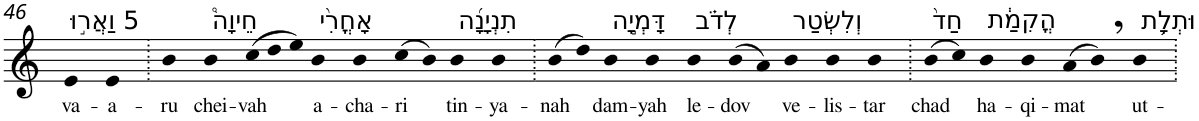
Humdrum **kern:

**kern	**text
*part1	*part1
*staff1	*staff1
*I"Piano	*
*I'Pno	*
!!LO:PB:g=z
*clefG2	*
*k[]	*
=46	=46
!LO:TX:a:t=5 וַאֲר֣וּ	!
!	!LO:LY:b
4e	va-
!	!LO:LY:b
4e	-a-
=47.	=47.
!	!LO:LY:b
4b	-ru
!LO:TX:a:t=חֵיוָה֩	!
!	!LO:LY:b
4b	chei-
*Xtuplet	*
!	!LO:LY:b
(>12cc	-vah
12dd	.
12ee)	.
!LO:TX:a:t=אָחֳרִ֨י	!
!	!LO:LY:b
4b	a-
!	!LO:LY:b
4b	-cha-
!	!LO:LY:b
(>8cc	-ri
8b)	.
!LO:TX:a:t=תִנְיָנָ֜ה	!
!	!LO:LY:b
4b	tin-
!	!LO:LY:b
4b	-ya-
=48.	=48.
!	!LO:LY:b
(>8b	-nah
8dd)	.
!LO:TX:a:t=דָּמְיָ֣ה	!
!	!LO:LY:b
4b	dam-
!	!LO:LY:b
4b	-yah
!LO:TX:a:t=לְדֹ֗ב	!
!	!LO:LY:b
4b	le-
!	!LO:LY:b
(>8b	-dov
8a)	.
!LO:TX:a:t=וְלִשְׂטַר	!
!	!LO:LY:b
4b	ve-
!	!LO:LY:b
4b	-lis-
!	!LO:LY:b
4b	-tar
=49.	=49.
!LO:TX:a:t=חַד֙	!
!	!LO:LY:b
(>8b	chad
8cc)	.
!LO:TX:a:t=הֳקִמַ֔ת	!
!	!LO:LY:b
4b	ha-
!	!LO:LY:b
4b	-qi-
!	!LO:LY:b
(>8a	-mat
8b,)	.
!LO:TX:a:t=וּתְלָ֥ת	!
!	!LO:LY:b
4b	ut-
=.	=.
*-	*-
